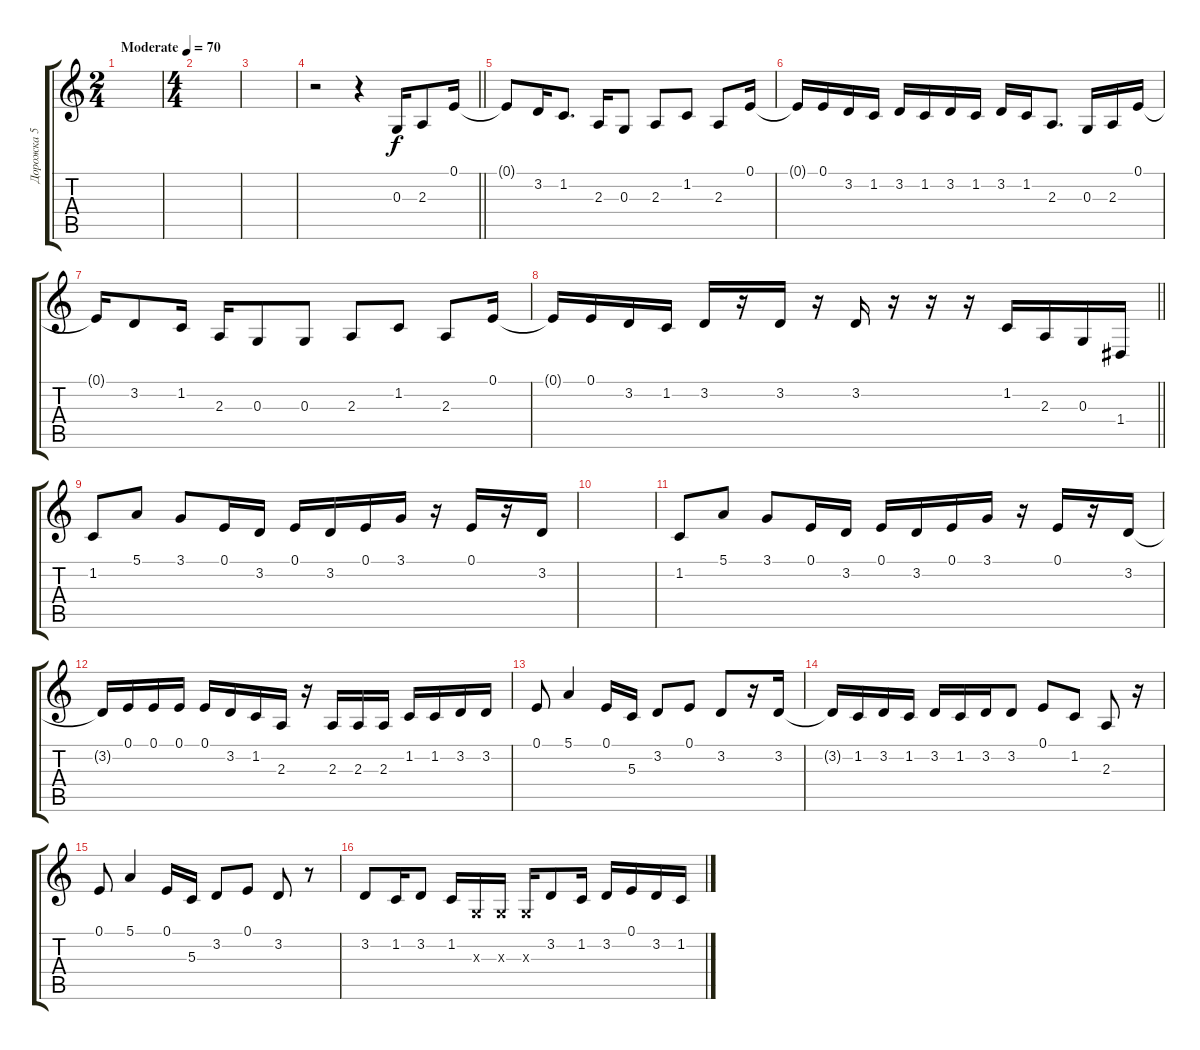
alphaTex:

\track ("Дорожка 5" "Дорожка 5") {instrument altosax}
\staff {score tabs}
\tuning (E4 B3 G3 D3 A2 E2) {hide}
\ts (2 4)
\tempo (70 "Moderate")
\clef g2
\ks c
|
\ts (4 4)
|
|
\barLineRight lightlight
r.2 r.4 0.3.16 2.3.8 0.1.16 |
0.1{t}.8 3.2.16 1.2.8{d} 2.3.16 0.3.8 2.3.8 1.2.8 2.3.8 0.1.16 |
0.1{t}.16 0.1.16 3.2.16 1.2.16 3.2.16 1.2.16 3.2.16 1.2.16 3.2.16 1.2.16 2.3.8{d} 0.3.16 2.3.16 0.1.16 |
0.1{t}.16 3.2.8 1.2.16 2.3.16 0.3.8 0.3.8 2.3.8 1.2.8 2.3.8 0.1.16 |
\barLineRight lightlight
0.1{t}.16 0.1.16 3.2.16 1.2.16 3.2.16 r.16 3.2.16 r.16 3.2.16 r.16 r.16 r.16 1.2.16 2.3.16 0.3.16 1.4.16 |
1.2.8 5.1.8 3.1.8 0.1.16 3.2.16 0.1.16 3.2.16 0.1.16 3.1.16 r.16 0.1.16 r.16 3.2.16 |
|
1.2.8 5.1.8 3.1.8 0.1.16 3.2.16 0.1.16 3.2.16 0.1.16 3.1.16 r.16 0.1.16 r.16 3.2.16 |
3.2{t}.16 0.1.16 0.1.16 0.1.16 0.1.16 3.2.16 1.2.16 2.3.16 r.16 2.3.16 2.3.16 2.3.16 1.2.16 1.2.16 3.2.16 3.2.16 |
0.1.8 5.1.4 0.1.16 5.3.16 3.2.8 0.1.8 3.2.8 r.16 3.2.16 |
3.2{t}.16 1.2.16 3.2.16 1.2.16 3.2.16 1.2.16 3.2.16 3.2.8 0.1.8 1.2.8 2.3.8 r.16 |
0.1.8 5.1.4 0.1.16 5.3.16 3.2.8 0.1.8 3.2.8 r.8 |
3.2.8 1.2.16 3.2.8 1.2.16 0.3{x}.16 0.3{x}.16 0.3{x}.16 3.2.8 1.2.16 3.2.16 0.1.16 3.2.16 1.2.16
